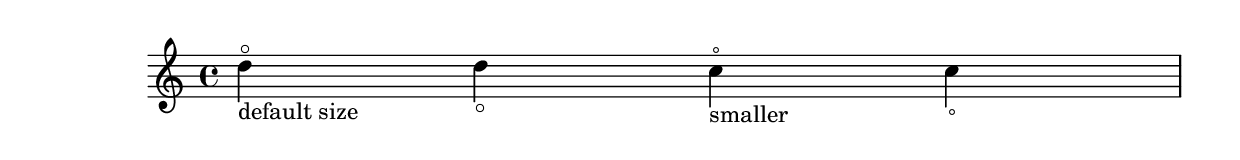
%% DO NOT EDIT this file manually; it is automatically
%% generated from LSR http://lsr.dsi.unimi.it
%% Make any changes in LSR itself, or in Documentation/snippets/new/ ,
%% and then run scripts/auxiliar/makelsr.py
%%
%% This file is in the public domain.
\version "2.14.0"

\header {
  lsrtags = "expressive-marks, unfretted-strings"

%% Translation of GIT committish: 615cbf212fdaf0b220b3330da417d0c3602494f2
  texidoces = "
Para hacer más pequeño el círculo de @code{\\flageolet} (armónico)
utilice la siguiente función de Scheme.

"
  doctitlees = "Cambiar el tamaño de la marca de \\flageolet"


%% Translation of GIT committish: 0a868be38a775ecb1ef935b079000cebbc64de40
  texidocde = "
Um den @code{\\flageolet}-Kreis kleiner zu machen, kann diese
Scheme-Funktion eingesetzt werden.

"
  doctitlede = "\\flageolet-Zeichen verkleinern"

%% Translation of GIT committish: 5b980ee07bba23d3633de1d371fb2926f164e295

  texidocfr = "
Il est possible de rapetisser le cercle d'un @code{\\flageolet} grâce
à une fonction Scheme.

"
  doctitlefr = "Modifier la taille d'un \\flageolet"


  texidoc = "
To make the @code{\\flageolet} circle smaller use the following Scheme
function.

"
  doctitle = "Changing \\flageolet mark size"
} % begin verbatim

smallFlageolet =
#(let ((m (make-articulation "flageolet")))
   (set! (ly:music-property m 'tweaks)
         (acons 'font-size -3
                (ly:music-property m 'tweaks)))
   m)

\layout { ragged-right = ##f }

\relative c'' {
  d4^\flageolet_\markup { default size } d_\flageolet
  c4^\smallFlageolet_\markup { smaller } c_\smallFlageolet
}

